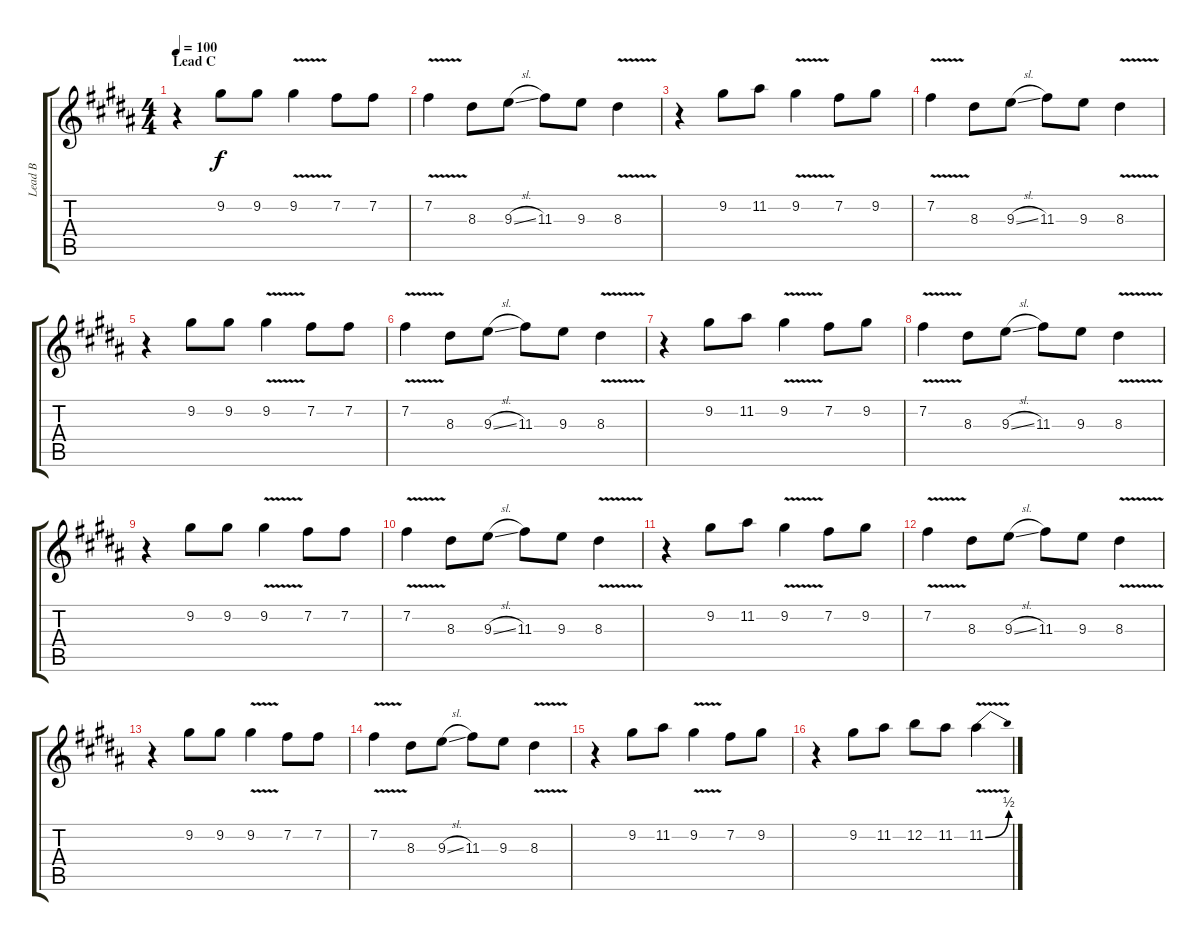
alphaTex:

\track ("Lead B" "Lead B") {instrument distortionguitar}
\staff {score tabs}
\tuning (E4 B3 G3 D3 A2 E2) {hide}
\ts (4 4)
\section ("" "Lead C")
\tempo 100
\clef g2
\ks b
r.4{dy f} 9.2.8 9.2.8 9.2{v}.4 7.2.8 7.2.8 |
7.2{v}.4 8.3.8 9.3{sl}.8 11.3.8 9.3.8 8.3{v}.4 |
r.4 9.2.8 11.2.8 9.2{v}.4 7.2.8 9.2.8 |
7.2{v}.4 8.3.8 9.3{sl}.8 11.3.8 9.3.8 8.3{v}.4 |
r.4 9.2.8 9.2.8 9.2{v}.4 7.2.8 7.2.8 |
7.2{v}.4 8.3.8 9.3{sl}.8 11.3.8 9.3.8 8.3{v}.4 |
r.4 9.2.8 11.2.8 9.2{v}.4 7.2.8 9.2.8 |
7.2{v}.4 8.3.8 9.3{sl}.8 11.3.8 9.3.8 8.3{v}.4 |
r.4 9.2.8 9.2.8 9.2{v}.4 7.2.8 7.2.8 |
7.2{v}.4 8.3.8 9.3{sl}.8 11.3.8 9.3.8 8.3{v}.4 |
r.4 9.2.8 11.2.8 9.2{v}.4 7.2.8 9.2.8 |
7.2{v}.4 8.3.8 9.3{sl}.8 11.3.8 9.3.8 8.3{v}.4 |
r.4 9.2.8 9.2.8 9.2{v}.4 7.2.8 7.2.8 |
7.2{v}.4 8.3.8 9.3{sl}.8 11.3.8 9.3.8 8.3{v}.4 |
r.4 9.2.8 11.2.8 9.2{v}.4 7.2.8 9.2.8 |
r.4 9.2.8 11.2.8 12.2.8 11.2.8 11.2{be (bend 0 0 60 2) v}.4
